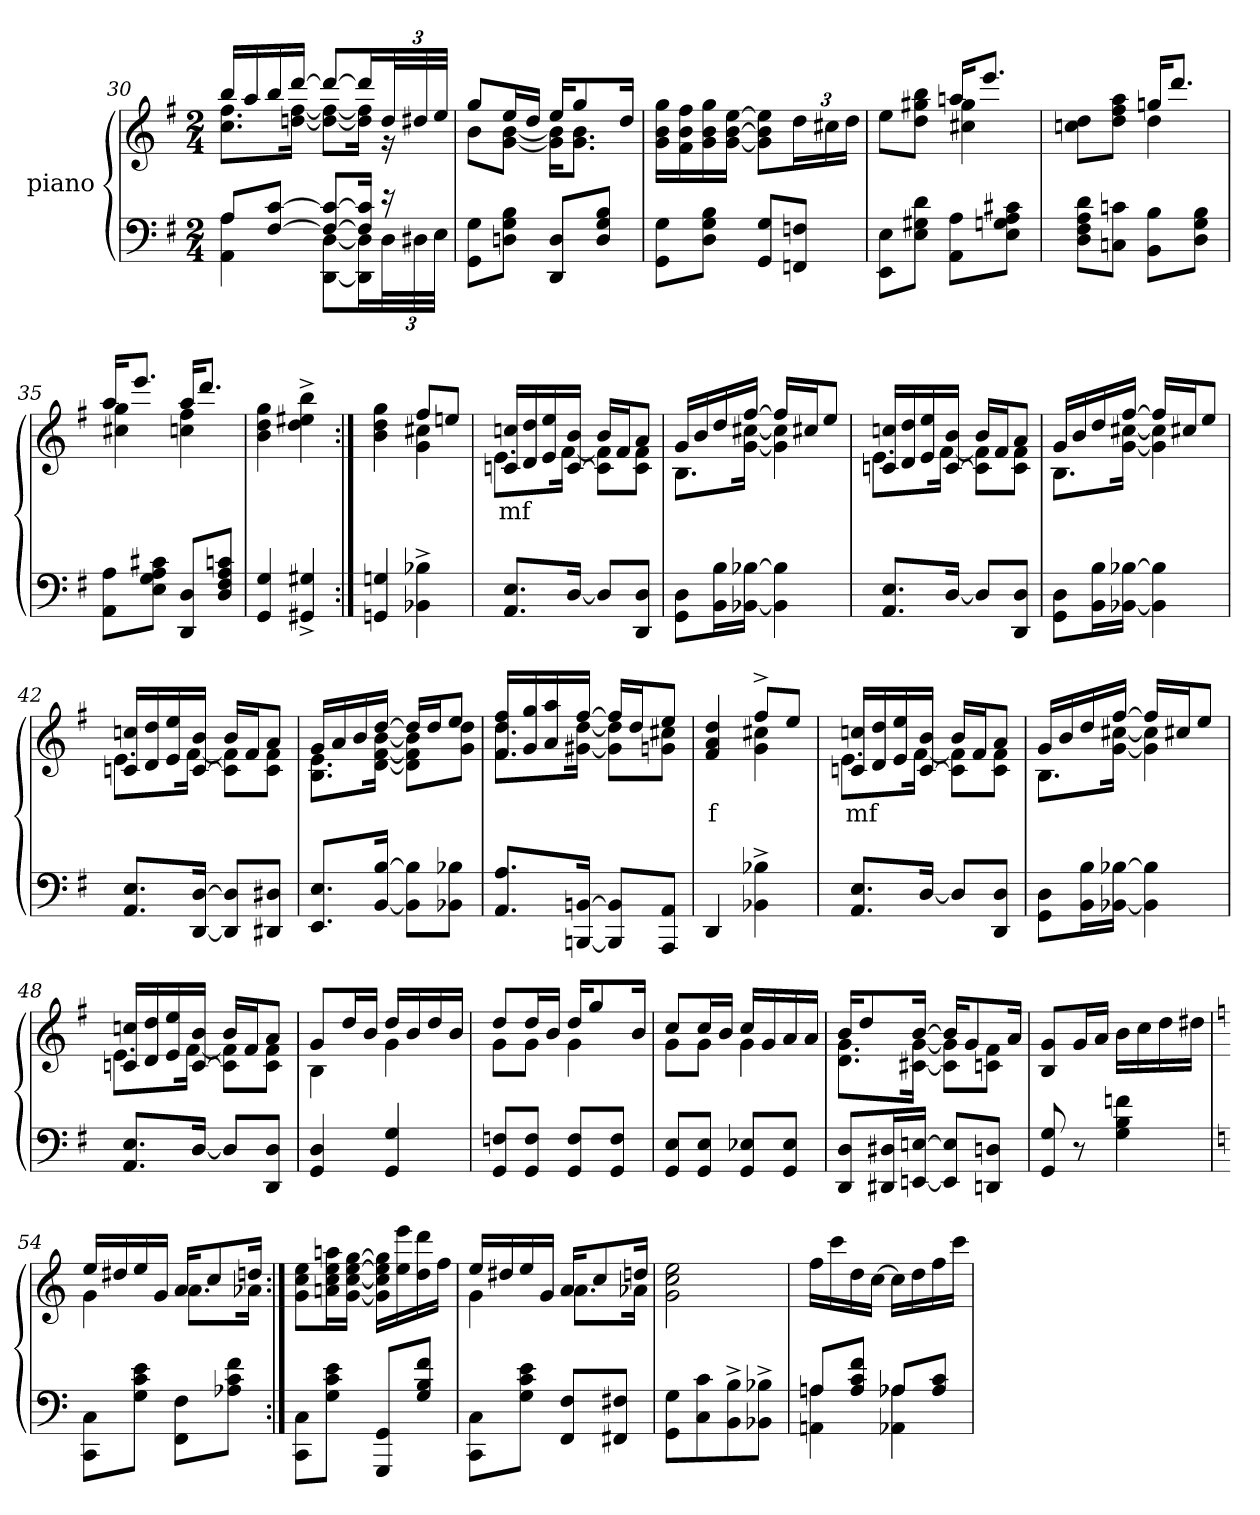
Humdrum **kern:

**kern	**kern	**text
*part2	*part1	*part1
*staff2	*staff1	*staff1
*I"piano	*I"piano	*
*clefF4	*clefG2	*
*k[f#]	*k[f#]	*
*M2/4	*M2/4	*
=30	=30	=30
*^	*^	*
8AL	4A 4AA	16bbLL	8.ff# 8.ccL	.
.	.	16aa	.	.
[8c [8F#J	.	16bb	.	.
.	.	[16dddJJ	[16ff# [16ddnJk	.
8c_ 8F#_L	[8D [8DDL	8dddL_	8ff#_ 8dd_L	.
16c] 16F#]Jk	16D] 16DD]	16ddd]	16ff#] 16dd]Jk	.
16r	48DLL	48ddLL	16r	.
.	48D#X	48dd#X	.	.
.	48EJJJ	48eeJJJ	.	.
*v	*v	*	*	*
=31	=31	=31	=31
8G 8GGL	8ggL	8bL	.
8B 8G 8DnJ	16eeL	[8b [8gJ	.
.	16ddJJ	.	.
8D 8DDL	16eeKL	16b] 16g]KL	.
.	8gg	8.b 8.gJ	.
8B 8G 8DJ	.	.	.
.	16ddJk	.	.
*	*v	*v	*
=32	=32	=32
8G 8GGL	16gg 16b 16gLL	.
.	16ff# 16b 16f#	.
8B 8G 8DJ	16gg 16b 16g	.
.	[16ee [16b [16gJJ	.
8G 8GGL	8ee] 8b] 8g]L	.
8Fn 8FFnJ	24ddL	.
.	24cc#X	.
.	24ddJJ	.
=33	=33	=33
*	*^	*
8E 8EEL	8eeL	4ryy	.
8d 8G#X 8EJ	8bb 8gg#X 8ddJ	.	.
8A 8AAL	16aanKL	4gg# 4cc#X	.
.	8.eeeJ	.	.
8c#X 8A 8Gn 8EJ	.	.	.
=34	=34	=34	=34
8d 8A 8F# 8DL	8dd 8ccnL	4ryy	.
8cn 8CnJ	8aa 8ff# 8ddJ	.	.
8B 8BBL	16ggnKL	4dd	.
.	8.dddJ	.	.
8B 8G 8DJ	.	.	.
=35	=35	=35	=35
8A 8AAL	16aaKL	4gg 4cc#X	.
.	8.eeeJ	.	.
8c#X 8A 8G 8EJ	.	.	.
8D 8DDL	16aaKL	4ff# 4ccn	.
.	8.dddJ	.	.
8cn 8A 8F# 8DJ	.	.	.
*	*v	*v	*
=36	=36	=36
4G 4GG	4gg 4dd 4b	.
4G#X^> 4GG#X^>	4bb^> 4ee#X^> 4dd^>	.
=37:|!	=37:|!	=37:|!
*	*^	*
4Gn 4GGn	4gg 4dd 4b	4ryy	.
4B-X^> 4BB-X^>	8ff#L	4cc#X 4g	.
.	8eenJ	.	.
=38	=38	=38	=38
8.E 8.AAL	16ccn 16cnLL	8.eL	mf
.	16dd 16d	.	.
.	16ee 16e	.	.
[16DJk	16b [16cJJ	[16f#Jk	.
8DL]	16bLL	8f#] 8c]L	.
.	16f#J	.	.
8D 8DDJ	8aJ	8f# 8cJ	.
=39	=39	=39	=39
8D 8GGL	16gLL	8.BL	.
.	16b	.	.
16B 16BBL	16dd	.	.
[16B-X [16BB-XJJ	[16ff#JJ	[16cc# [16gJk	.
4B-] 4BB-]	16ff#LL]	4cc#] 4g]	.
.	16cc#XJ	.	.
.	8eeJ	.	.
=40	=40	=40	=40
8.E 8.AAL	16ccn 16cnLL	8.eL	.
.	16dd 16d	.	.
.	16ee 16e	.	.
[16DJk	16b [16cJJ	[16f#Jk	.
8DL]	16bLL	8f#] 8c]L	.
.	16f#J	.	.
8D 8DDJ	8aJ	8f# 8cJ	.
=41	=41	=41	=41
8D 8GGL	16gLL	8.BL	.
.	16b	.	.
16B 16BBL	16dd	.	.
[16B-X [16BB-XJJ	[16ff#JJ	[16cc# [16gJk	.
4B-] 4BB-]	16ff#LL]	4cc#] 4g]	.
.	16cc#XJ	.	.
.	8eeJ	.	.
=42	=42	=42	=42
8.E 8.AAL	16ccn 16cnLL	8.eL	.
.	16dd 16d	.	.
.	16ee 16e	.	.
[16D [16DDJk	16b [16cJJ	[16f#Jk	.
8D] 8DD]L	16bLL	8f#] 8c]L	.
.	16f#J	.	.
8D#X 8DD#XJ	8aJ	8f# 8cJ	.
=43	=43	=43	=43
8.E 8.EEL	16gLL	8.e 8.BL	.
.	16a	.	.
.	16b	.	.
[16B [16BBJk	[16ddJJ	[16b [16f# [16dJk	.
8B] 8BB]L	16ddLL]	8b] 8f#] 8d]L	.
.	16ddJ	.	.
8B-X 8BB-XJ	8eeJ	8dd 8gJ	.
=44	=44	=44	=44
8.A 8.AAL	16ff# 16f#LL	8.dd 8.f#L	.
.	16gg 16g	.	.
.	16aa 16a	.	.
[16BBn [16BBBnJk	[16ff#JJ	[16dd [16g#XJk	.
8BB] 8BBB]L	16ff#LL]	8dd] 8g#]L	.
.	16ddJ	.	.
8AA 8AAAJ	8eeJ	8cc#X 8gnJ	.
=45	=45	=45	=45
4DD	4dd 4a 4f#	4ryy	f
4B-X^> 4BB-X^>	8ff#^>L	4cc#X 4g	.
.	8eeJ	.	.
=46	=46	=46	=46
8.E 8.AAL	16ccn 16cnLL	8.eL	mf
.	16dd 16d	.	.
.	16ee 16e	.	.
[16DJk	16b [16cJJ	[16f#Jk	.
8DL]	16bLL	8f#] 8c]L	.
.	16f#J	.	.
8D 8DDJ	8aJ	8f# 8cJ	.
=47	=47	=47	=47
8D 8GGL	16gLL	8.BL	.
.	16b	.	.
16B 16BBL	16dd	.	.
[16B-X [16BB-XJJ	[16ff#JJ	[16cc# [16gJk	.
4B-] 4BB-]	16ff#LL]	4cc#] 4g]	.
.	16cc#XJ	.	.
.	8eeJ	.	.
=48	=48	=48	=48
8.E 8.AAL	16ccn 16cnLL	8.eL	.
.	16dd 16d	.	.
.	16ee 16e	.	.
[16DJk	16b [16cJJ	[16f#Jk	.
8DL]	16bLL	8f#] 8c]L	.
.	16f#J	.	.
8D 8DDJ	8aJ	8f# 8cJ	.
=49	=49	=49	=49
4D 4GG	8gL	4B	.
.	16ddL	.	.
.	16bJJ	.	.
4G 4GG	16ddLL	4g	.
.	16b	.	.
.	16dd	.	.
.	16bJJ	.	.
=50	=50	=50	=50
8Fn 8GGL	8ddL	8gL	.
8F 8GGJ	16ddL	8gJ	.
.	16bJJ	.	.
8F 8GGL	16ddKL	4g	.
.	8gg	.	.
8F 8GGJ	.	.	.
.	16bJk	.	.
=51	=51	=51	=51
8E 8GGL	8ccL	8gL	.
8E 8GGJ	16ccL	8gJ	.
.	16bJJ	.	.
8E-X 8GGL	16ccLL	4g	.
.	16g	.	.
8E- 8GGJ	16a	.	.
.	16aJJ	.	.
=52	=52	=52	=52
8D 8DDL	16bKL	8.g 8.dL	.
.	8dd	.	.
16D#X 16DD#XL	.	.	.
[16En [16EEnJJ	[16bJk	[16g [16c#XJk	.
8E] 8EE]L	16bKL]	8g] 8c#]L	.
.	8g	.	.
8Dn 8DDnJ	.	8f# 8cnJ	.
.	16aJk	.	.
*	*v	*v	*
=53	=53	=53
8G 8GG	8g 8BL	.
8r	16gL	.
.	16aJJ	.
4fn 4B 4G	16bLL	.
.	16cc	.
.	16dd	.
.	16dd#XJJ	.
=54	=54	=54
*k[]	*k[]	*
*	*^	*
8C 8CCL	16eeLL	4g	.
.	16dd#X	.	.
8e 8c 8GJ	16ee	.	.
.	16gJJ	.	.
8F 8FFL	16aKL	8.aL	.
.	8cc	.	.
8f 8c 8A-XJ	.	.	.
.	16ddnJk	16a-XJk	.
*	*v	*v	*
=55:|!	=55:|!	=55:|!
8C 8CCL	8ee 8cc 8gL	.
8e 8c 8GJ	16aan 16ee 16cc 16anL	.
.	[16gg [16ee [16cc [16gJJ	.
8GG 8GGGL	16gg] 16ee] 16cc] 16g]LL	.
.	16eee 16ee	.
8f 8B 8GJ	16ddd 16dd	.
.	16ffJJ	.
=56	=56	=56
*	*^	*
8C 8CCL	16eeLL	4g	.
.	16dd#X	.	.
8e 8c 8GJ	16ee	.	.
.	16gJJ	.	.
8F 8FFL	16aKL	8.aL	.
.	8cc	.	.
8F#X 8FF#XJ	.	.	.
.	16ddnJk	16a-XJk	.
*	*v	*v	*
=57	=57	=57
8G 8GGL	2ee 2cc 2g	.
8c 8C	.	.
8B^> 8BB^>	.	.
8B-X^> 8BB-X^>J	.	.
=58	=58	=58
*^	*	*
8AL	4An 4AAn	16ffLL	.
.	.	16ccc	.
8f 8c 8AJ	.	16dd	.
.	.	[16ccJJ	.
8A-XL	4A-X 4AA-X	16ccLL]	.
.	.	16dd	.
8c 8A-J	.	16ff	.
.	.	16cccJJ	.
*v	*v	*	*
=	=	=
*-	*-	*-
